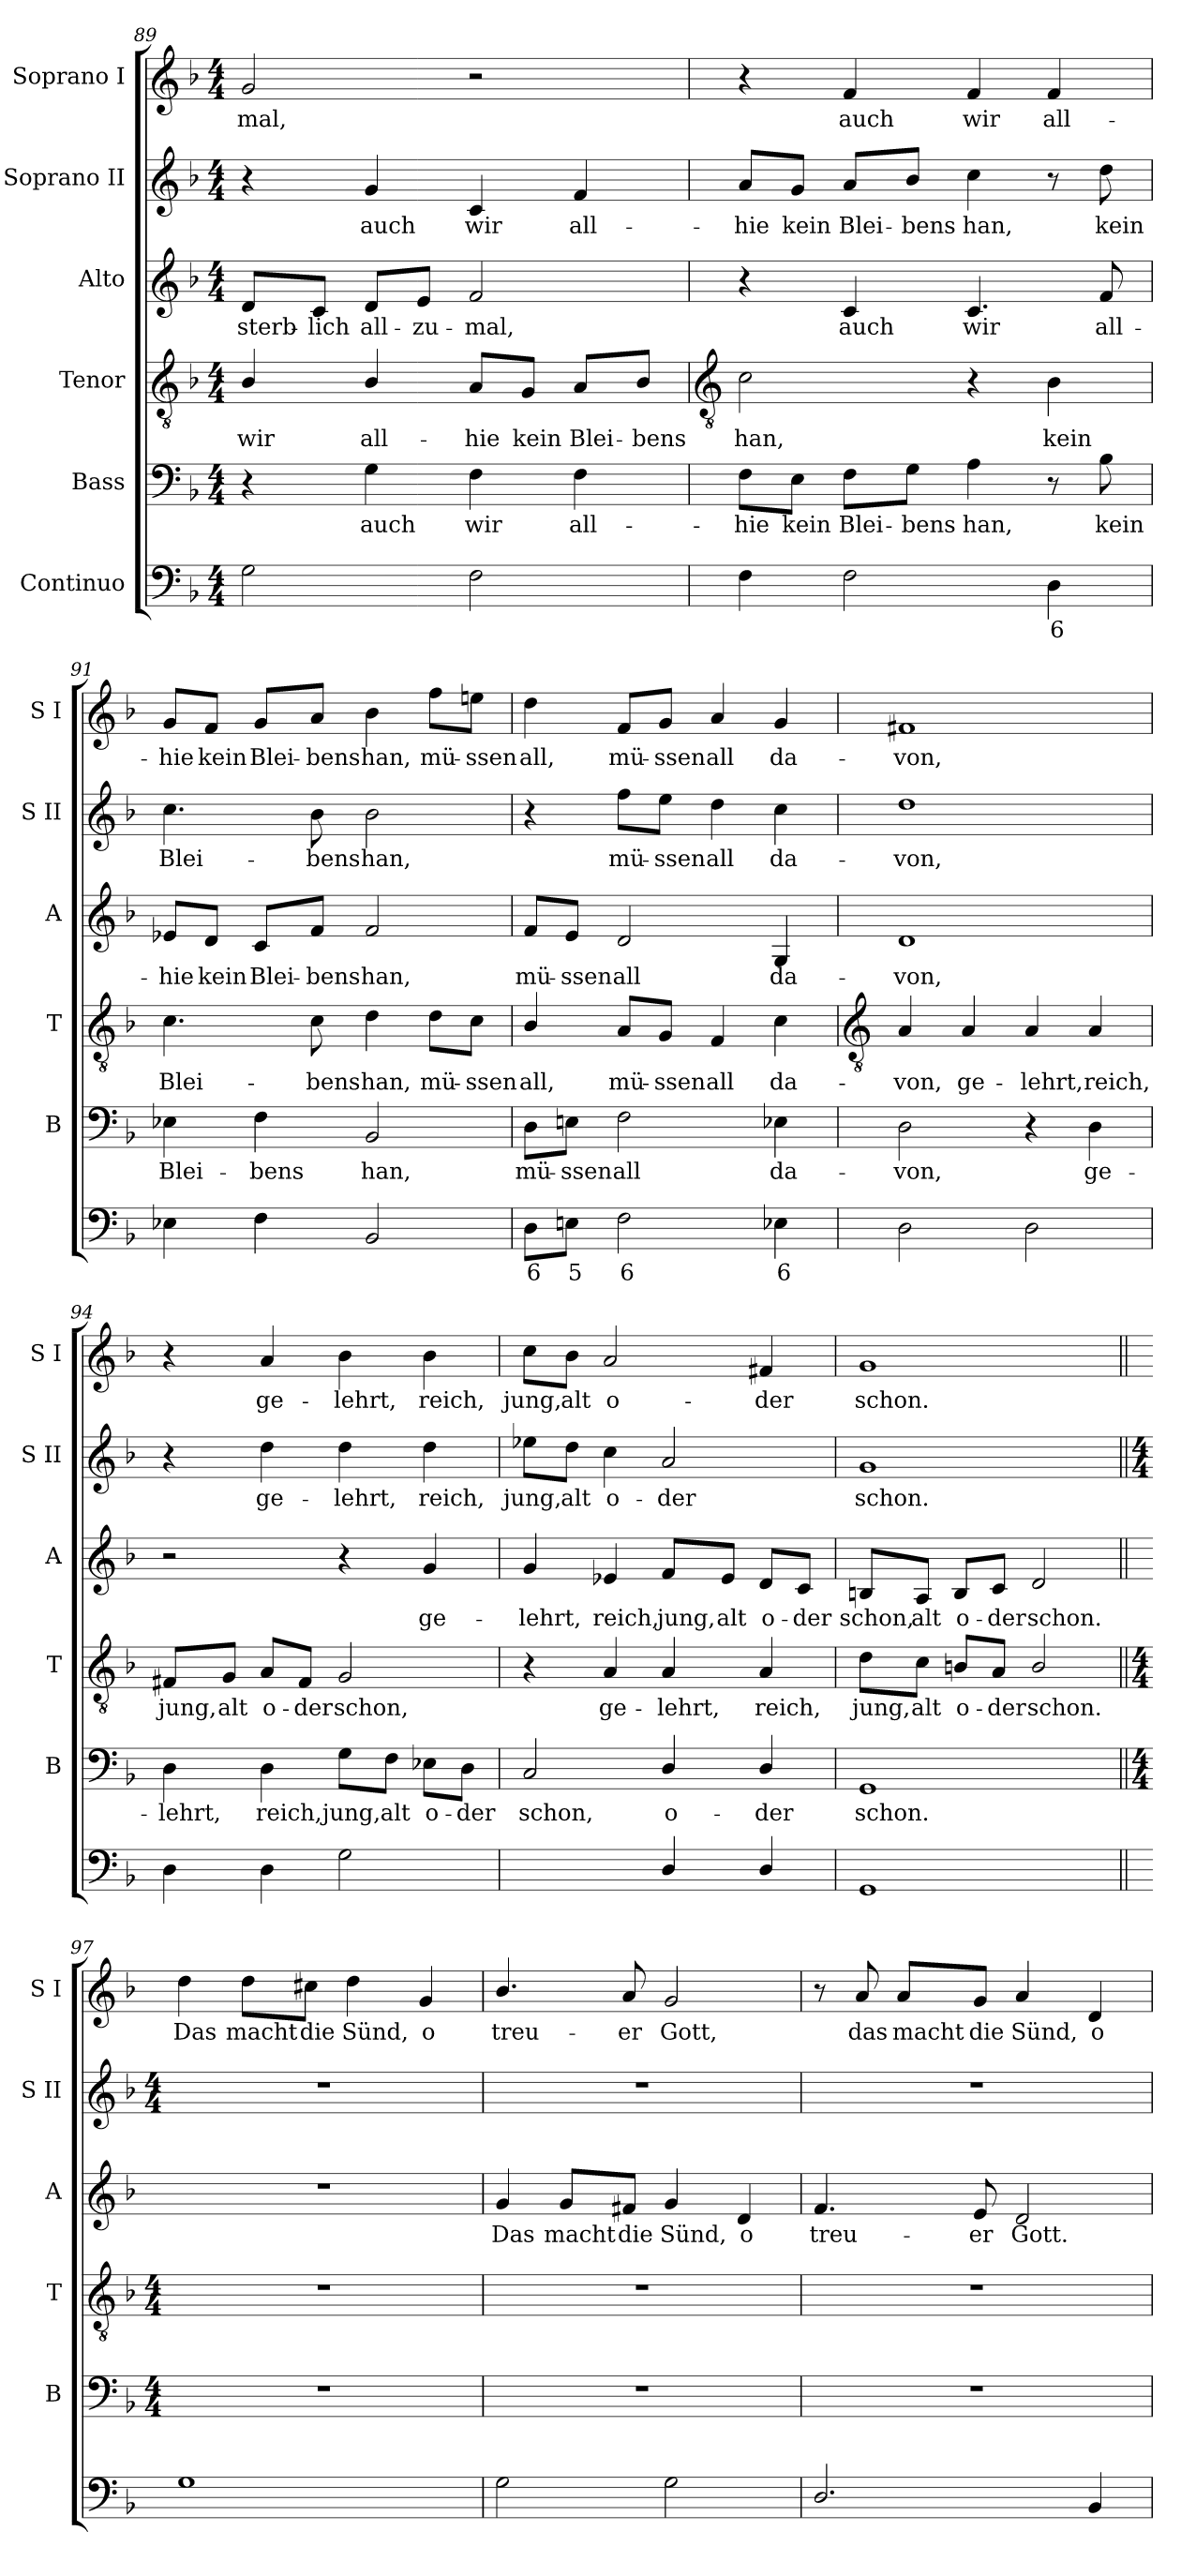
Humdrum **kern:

**kern	**text	**kern	**text	**kern	**text	**kern	**text	**kern	**text	**kern	**text
*part6	*part6	*part5	*part5	*part4	*part4	*part3	*part3	*part2	*part2	*part1	*part1
*staff6	*staff6	*staff5	*staff5	*staff4	*staff4	*staff3	*staff3	*staff2	*staff2	*staff1	*staff1
*I"Continuo	*	*I"Bass	*	*I"Tenor	*	*I"Alto	*	*I"Soprano II	*	*I"Soprano I	*
*	*	*I'B	*	*I'T	*	*I'A	*	*I'S II	*	*I'S I	*
*clefF4	*	*clefF4	*	*clefGv2	*	*clefG2	*	*clefG2	*	*clefG2	*
*k[b-]	*	*k[b-]	*	*k[b-]	*	*k[b-]	*	*k[b-]	*	*k[b-]	*
*F:	*	*F:	*	*F:	*	*F:	*	*F:	*	*F:	*
*M4/4	*	*M4/4	*	*M4/4	*	*M4/4	*	*M4/4	*	*M4/4	*
=89	=89	=89	=89	=89	=89	=89	=89	=89	=89	=89	=89
!	!	!	!	!	!LO:LY:b	!	!LO:LY:b	!	!	!	!LO:LY:b
2G	.	4r	.	4B-/	wir	8d/L	sterb-	4r	.	2g	-mal,
!	!	!	!	!	!	!	!LO:LY:b	!	!	!	!
.	.	.	.	.	.	8c/J	-lich	.	.	.	.
!	!	!	!LO:LY:b	!	!LO:LY:b	!	!LO:LY:b	!	!LO:LY:b	!	!
.	.	4G	auch	4B-/	all-	8d/L	all-	4g	auch	.	.
!	!	!	!	!	!	!	!LO:LY:b	!	!	!	!
.	.	.	.	.	.	8e/J	-zu-	.	.	.	.
!	!	!	!LO:LY:b	!	!LO:LY:b	!	!LO:LY:b	!	!LO:LY:b	!	!
2F	.	4F	wir	8A/L	-hie	2f	-mal,	4c	wir	2r	.
!	!	!	!	!	!LO:LY:b	!	!	!	!	!	!
.	.	.	.	8G/J	kein	.	.	.	.	.	.
!	!	!	!LO:LY:b	!	!LO:LY:b	!	!	!	!LO:LY:b	!	!
.	.	4F	all-	8A/L	Blei-	.	.	4f	all-	.	.
!	!	!	!	!	!LO:LY:b	!	!	!	!	!	!
.	.	.	.	8B-/J	-bens	.	.	.	.	.	.
!!LO:LB:g=z
=90	=90	=90	=90	=90	=90	=90	=90	=90	=90	=90	=90
*	*	*	*	*clefGv2	*	*	*	*	*	*	*
!	!	!	!LO:LY:b	!	!LO:LY:b	!	!	!	!LO:LY:b	!	!
4F	.	8F\L	-hie	2c	han,	4r	.	8a/L	-hie	4r	.
!	!	!	!LO:LY:b	!	!	!	!	!	!LO:LY:b	!	!
.	.	8E\J	kein	.	.	.	.	8g/J	kein	.	.
!	!	!	!LO:LY:b	!	!	!	!LO:LY:b	!	!LO:LY:b	!	!LO:LY:b
2F	.	8F\L	Blei-	.	.	4c	auch	8a/L	Blei-	4f	auch
!	!	!	!LO:LY:b	!	!	!	!	!	!LO:LY:b	!	!
.	.	8G\J	-bens	.	.	.	.	8b-/J	-bens	.	.
!	!	!	!LO:LY:b	!	!	!	!LO:LY:b	!	!LO:LY:b	!	!LO:LY:b
.	.	4A	han,	4r	.	4.c	wir	4cc	han,	4f	wir
!	!LO:LY:b	!	!	!	!LO:LY:b	!	!	!	!	!	!LO:LY:b
4D	6	8r	.	4B-	kein	.	.	8r	.	4f	all-
!	!	!	!LO:LY:b	!	!	!	!LO:LY:b	!	!LO:LY:b	!	!
.	.	8B-	kein	.	.	8f	all-	8dd	kein	.	.
=91	=91	=91	=91	=91	=91	=91	=91	=91	=91	=91	=91
!	!	!	!LO:LY:b	!	!LO:LY:b	!	!LO:LY:b	!	!LO:LY:b	!	!LO:LY:b
4E-X	.	4E-X	Blei-	4.c	Blei-	8e-X/L	-hie	4.cc	Blei-	8g/L	-hie
!	!	!	!	!	!	!	!LO:LY:b	!	!	!	!LO:LY:b
.	.	.	.	.	.	8d/J	kein	.	.	8f/J	kein
!	!	!	!LO:LY:b	!	!	!	!LO:LY:b	!	!	!	!LO:LY:b
4F	.	4F	-bens	.	.	8c/L	Blei-	.	.	8g/L	Blei-
!	!	!	!	!	!LO:LY:b	!	!LO:LY:b	!	!LO:LY:b	!	!LO:LY:b
.	.	.	.	8c	-bens	8f/J	-bens	8b-	-bens	8a/J	-bens
!	!	!	!LO:LY:b	!	!LO:LY:b	!	!LO:LY:b	!	!LO:LY:b	!	!LO:LY:b
2BB-	.	2BB-	han,	4d	han,	2f	han,	2b-	han,	4b-	han,
!	!	!	!	!	!LO:LY:b	!	!	!	!	!	!LO:LY:b
.	.	.	.	8d\L	mü-	.	.	.	.	8ff\L	mü-
!	!	!	!	!	!LO:LY:b	!	!	!	!	!	!LO:LY:b
.	.	.	.	8c\J	-ssen	.	.	.	.	8een\J	-ssen
=92	=92	=92	=92	=92	=92	=92	=92	=92	=92	=92	=92
!	!LO:LY:b	!	!LO:LY:b	!	!LO:LY:b	!	!LO:LY:b	!	!	!	!LO:LY:b
8DL	6	8D\L	mü-	4B-/	all,	8f/L	mü-	4r	.	4dd	all,
!	!LO:LY:b	!	!LO:LY:b	!	!	!	!LO:LY:b	!	!	!	!
8EnJ	5	8En\J	-ssen	.	.	8e/J	-ssen	.	.	.	.
!	!LO:LY:b	!	!LO:LY:b	!	!LO:LY:b	!	!LO:LY:b	!	!LO:LY:b	!	!LO:LY:b
2F	6	2F	all	8A/L	mü-	2d	all	8ff\L	mü-	8f/L	mü-
!	!	!	!	!	!LO:LY:b	!	!	!	!LO:LY:b	!	!LO:LY:b
.	.	.	.	8G/J	-ssen	.	.	8ee\J	-ssen	8g/J	-ssen
!	!	!	!	!	!LO:LY:b	!	!	!	!LO:LY:b	!	!LO:LY:b
.	.	.	.	4F	all	.	.	4dd	all	4a	all
!	!LO:LY:b	!	!LO:LY:b	!	!LO:LY:b	!	!LO:LY:b	!	!LO:LY:b	!	!LO:LY:b
4E-X	6	4E-X	da-	4c	da-	4G	da-	4cc	da-	4g	da-
!!LO:LB:g=z
=93	=93	=93	=93	=93	=93	=93	=93	=93	=93	=93	=93
*	*	*	*	*clefGv2	*	*	*	*	*	*	*
!	!	!	!LO:LY:b	!	!LO:LY:b	!	!LO:LY:b	!	!LO:LY:b	!	!LO:LY:b
2D	.	2D	-von,	4A	-von,	1d	-von,	1dd	-von,	1f#X	-von,
!	!	!	!	!	!LO:LY:b	!	!	!	!	!	!
.	.	.	.	4A	ge-	.	.	.	.	.	.
!	!	!	!	!	!LO:LY:b	!	!	!	!	!	!
2D	.	4r	.	4A	-lehrt,	.	.	.	.	.	.
!	!	!	!LO:LY:b	!	!LO:LY:b	!	!	!	!	!	!
.	.	4D	ge-	4A	reich,	.	.	.	.	.	.
=94	=94	=94	=94	=94	=94	=94	=94	=94	=94	=94	=94
!	!	!	!LO:LY:b	!	!LO:LY:b	!	!	!	!	!	!
4D	.	4D	-lehrt,	8F#X/L	jung,	2r	.	4r	.	4r	.
!	!	!	!	!	!LO:LY:b	!	!	!	!	!	!
.	.	.	.	8G/J	alt	.	.	.	.	.	.
!	!	!	!LO:LY:b	!	!LO:LY:b	!	!	!	!LO:LY:b	!	!LO:LY:b
4D	.	4D	reich,	8A/L	o-	.	.	4dd	ge-	4a	ge-
!	!	!	!	!	!LO:LY:b	!	!	!	!	!	!
.	.	.	.	8F#/J	-der	.	.	.	.	.	.
!	!	!	!LO:LY:b	!	!LO:LY:b	!	!	!	!LO:LY:b	!	!LO:LY:b
2G	.	8G\L	jung,	2G	schon,	4r	.	4dd	-lehrt,	4b-	-lehrt,
!	!	!	!LO:LY:b	!	!	!	!	!	!	!	!
.	.	8F\J	alt	.	.	.	.	.	.	.	.
!	!	!	!LO:LY:b	!	!	!	!LO:LY:b	!	!LO:LY:b	!	!LO:LY:b
.	.	8E-X\L	o-	.	.	4g	ge-	4dd	reich,	4b-	reich,
!	!	!	!LO:LY:b	!	!	!	!	!	!	!	!
.	.	8D\J	-der	.	.	.	.	.	.	.	.
=95	=95	=95	=95	=95	=95	=95	=95	=95	=95	=95	=95
!	!	!	!LO:LY:b	!	!	!	!LO:LY:b	!	!LO:LY:b	!	!LO:LY:b
[4Cyy	.	2C	schon,	4r	.	4g	-lehrt,	8ee-X\L	jung,	8cc\L	jung,
!	!	!	!	!	!	!	!	!	!LO:LY:b	!	!LO:LY:b
.	.	.	.	.	.	.	.	8dd\J	alt	8b-\J	alt
!	!LO:LY:b	!	!	!	!LO:LY:b	!	!LO:LY:b	!	!LO:LY:b	!	!LO:LY:b
4Cyy]	6	.	.	4A	ge-	4e-	reich,	4cc	o-	2a	o-
!	!	!	!LO:LY:b	!	!LO:LY:b	!	!LO:LY:b	!	!LO:LY:b	!	!
4D/	.	4D/	o-	4A	-lehrt,	8f/L	jung,	2a	-der	.	.
!	!	!	!	!	!	!	!LO:LY:b	!	!	!	!
.	.	.	.	.	.	8e-/J	alt	.	.	.	.
!	!	!	!LO:LY:b	!	!LO:LY:b	!	!LO:LY:b	!	!	!	!LO:LY:b
4D/	.	4D/	-der	4A	reich,	8d/L	o-	.	.	4f#X	-der
!	!	!	!	!	!	!	!LO:LY:b	!	!	!	!
.	.	.	.	.	.	8c/J	-der	.	.	.	.
=96	=96	=96	=96	=96	=96	=96	=96	=96	=96	=96	=96
!	!	!	!LO:LY:b	!	!LO:LY:b	!	!LO:LY:b	!	!LO:LY:b	!	!LO:LY:b
1GG	.	1GG	schon.	8d\L	jung,	8Bn/L	schon,	1g	schon.	1g	schon.
!	!	!	!	!	!LO:LY:b	!	!LO:LY:b	!	!	!	!
.	.	.	.	8c\J	alt	8A/J	alt	.	.	.	.
!	!	!	!	!	!LO:LY:b	!	!LO:LY:b	!	!	!	!
.	.	.	.	8Bn/L	o-	8B/L	o-	.	.	.	.
!	!	!	!	!	!LO:LY:b	!	!LO:LY:b	!	!	!	!
.	.	.	.	8A/J	-der	8c/J	-der	.	.	.	.
!	!	!	!	!	!LO:LY:b	!	!LO:LY:b	!	!	!	!
.	.	.	.	2B/	schon.	2d	schon.	.	.	.	.
!!LO:LB:g=z
=97||	=97||	=97||	=97||	=97||	=97||	=97||	=97||	=97||	=97||	=97||	=97||
*	*	*M4/4	*	*M4/4	*	*	*	*M4/4	*	*	*
!	!	!	!	!	!	!	!	!	!	!	!LO:LY:b
1G	.	1r	.	1r	.	1r	.	1r	.	4dd	Das
!	!	!	!	!	!	!	!	!	!	!	!LO:LY:b
.	.	.	.	.	.	.	.	.	.	8dd\L	macht
!	!	!	!	!	!	!	!	!	!	!	!LO:LY:b
.	.	.	.	.	.	.	.	.	.	8cc#X\J	die
!	!	!	!	!	!	!	!	!	!	!	!LO:LY:b
.	.	.	.	.	.	.	.	.	.	4dd	Sünd,
!	!	!	!	!	!	!	!	!	!	!	!LO:LY:b
.	.	.	.	.	.	.	.	.	.	4g	o
=98	=98	=98	=98	=98	=98	=98	=98	=98	=98	=98	=98
!	!	!	!	!	!	!	!LO:LY:b	!	!	!	!LO:LY:b
2G	.	1r	.	1r	.	4g	Das	1r	.	4.b-/	treu-
!	!	!	!	!	!	!	!LO:LY:b	!	!	!	!
.	.	.	.	.	.	8g/L	macht	.	.	.	.
!	!	!	!	!	!	!	!LO:LY:b	!	!	!	!LO:LY:b
.	.	.	.	.	.	8f#X/J	die	.	.	8a	-er
!	!	!	!	!	!	!	!LO:LY:b	!	!	!	!LO:LY:b
2G	.	.	.	.	.	4g	Sünd,	.	.	2g	Gott,
!	!	!	!	!	!	!	!LO:LY:b	!	!	!	!
.	.	.	.	.	.	4d	o	.	.	.	.
=99	=99	=99	=99	=99	=99	=99	=99	=99	=99	=99	=99
!	!	!	!	!	!	!	!LO:LY:b	!	!	!	!
2.D/	.	1r	.	1r	.	4.f	treu-	1r	.	8r	.
!	!	!	!	!	!	!	!	!	!	!	!LO:LY:b
.	.	.	.	.	.	.	.	.	.	8a	das
!	!	!	!	!	!	!	!	!	!	!	!LO:LY:b
.	.	.	.	.	.	.	.	.	.	8a/L	macht
!	!	!	!	!	!	!	!LO:LY:b	!	!	!	!LO:LY:b
.	.	.	.	.	.	8e	-er	.	.	8g/J	die
!	!	!	!	!	!	!	!LO:LY:b	!	!	!	!LO:LY:b
.	.	.	.	.	.	2d	Gott.	.	.	4a	Sünd,
!	!	!	!	!	!	!	!	!	!	!	!LO:LY:b
4BB-	.	.	.	.	.	.	.	.	.	4d	o
=	=	=	=	=	=	=	=	=	=	=	=
*-	*-	*-	*-	*-	*-	*-	*-	*-	*-	*-	*-
